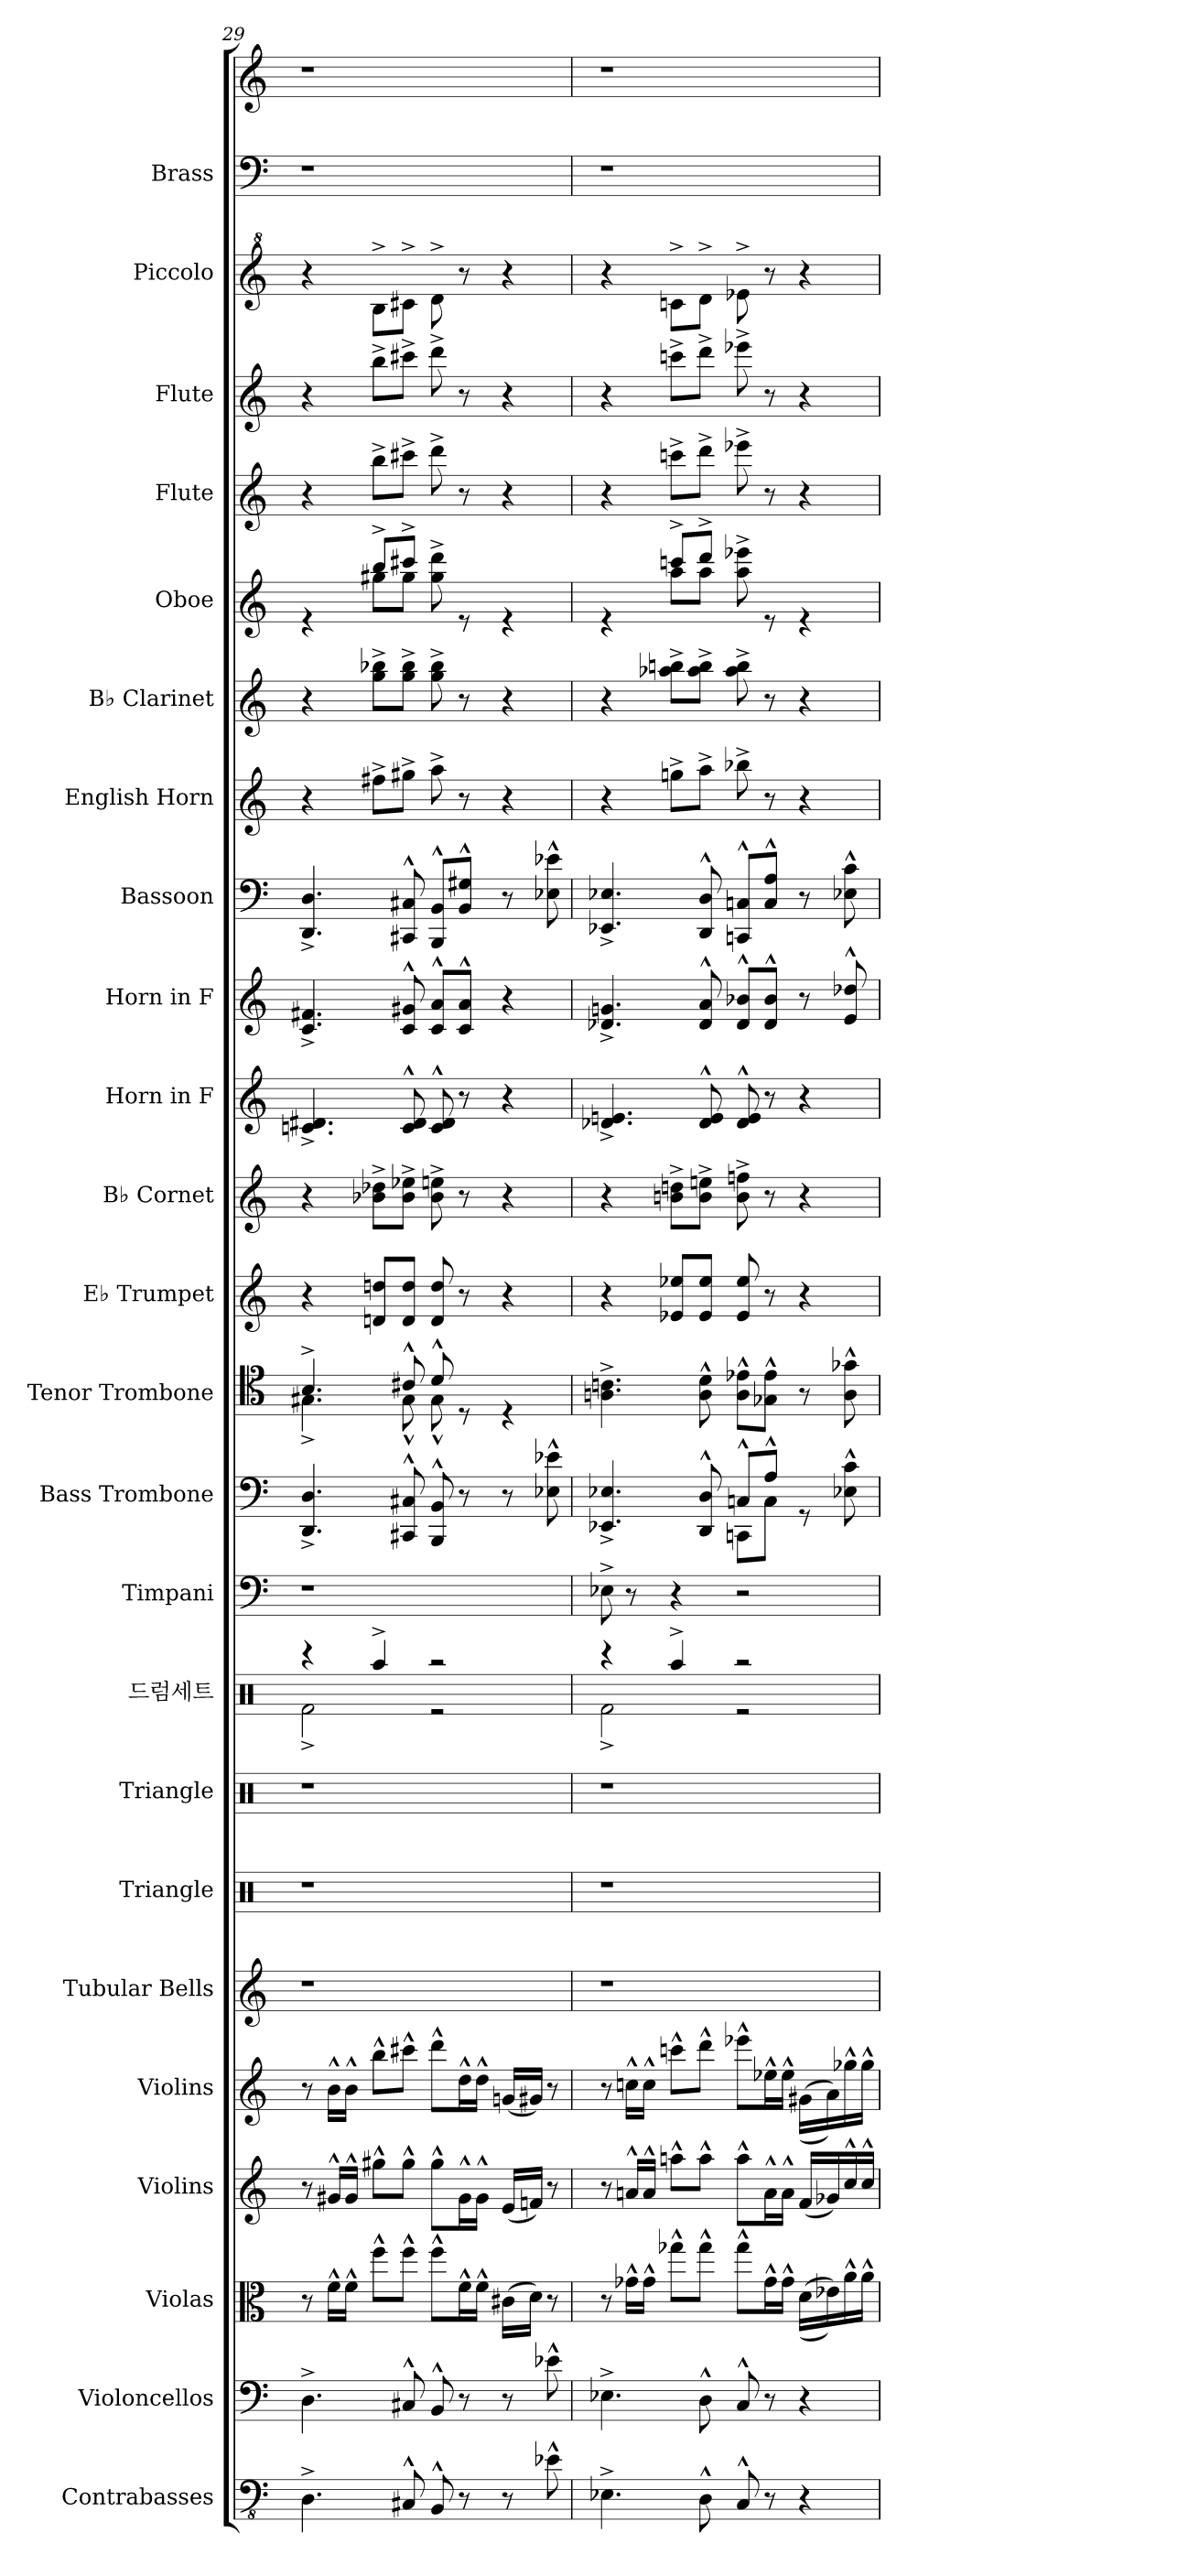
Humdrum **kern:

**kern	**kern	**kern	**kern	**kern	**kern	**kern	**kern	**kern	**kern	**kern	**kern	**kern	**kern	**kern	**kern	**kern	**kern	**kern	**kern	**kern	**kern	**kern	**kern	**kern
*part24	*part23	*part22	*part21	*part20	*part19	*part18	*part17	*part16	*part15	*part14	*part13	*part12	*part11	*part10	*part9	*part8	*part7	*part6	*part5	*part4	*part3	*part2	*part1	*part1
*staff25	*staff24	*staff23	*staff22	*staff21	*staff20	*staff19	*staff18	*staff17	*staff16	*staff15	*staff14	*staff13	*staff12	*staff11	*staff10	*staff9	*staff8	*staff7	*staff6	*staff5	*staff4	*staff3	*staff2	*staff1
*I"Contrabasses	*I"Violoncellos	*I"Violas	*I"Violins	*I"Violins	*I"Tubular Bells	*I"Triangle	*I"Triangle	*I"드럼세트	*I"Timpani	*I"Bass Trombone	*I"Tenor Trombone	*I"E♭ Trumpet	*I"B♭ Cornet	*I"Horn in F	*I"Horn in F	*I"Bassoon	*I"English Horn	*I"B♭ Clarinet	*I"Oboe	*I"Flute	*I"Flute	*I"Piccolo	*I"Brass	*
*I'Cbs.	*I'Vcs.	*I'Vlas.	*I'Vlns.	*I'Vlns.	*I'Tu. Be.	*I'Trgl.	*I'Trgl.	*	*I'Timp.	*I'B. Tbn.	*I'T. Tbn.	*I'E♭ Tpt.	*I'B♭ Cnt.	*	*	*I'Bsn.	*I'E. Hn.	*I'B♭ Cl.	*I'Ob.	*I'Fl.	*I'Fl.	*I'Picc.	*I'Br.	*
!!LO:PB:g=z
*clefFv4	*clefF4	*clefC3	*clefG2	*clefG2	*clefG2	*clefX	*clefX	*clefX	*clefF4	*clefF4	*clefC4	*clefG2	*clefG2	*clefG2	*clefG2	*clefF4	*clefG2	*clefG2	*clefG2	*clefG2	*clefG2	*clefG^2	*clefF4	*clefG2
*	*	*	*	*	*	*	*	*	*	*	*	*ITrd-2c-3	*ITrd1c2	*ITrd4c7	*ITrd4c7	*	*ITrd4c7	*ITrd1c2	*	*	*	*ITrd-7c-12	*	*
*k[]	*k[]	*k[]	*k[]	*k[]	*k[]	*k[]	*k[]	*k[]	*k[]	*k[]	*k[]	*k[b-e-a-]	*k[b-e-]	*k[b-]	*k[b-]	*k[]	*k[b-]	*k[b-e-]	*k[]	*k[]	*k[]	*k[]	*k[]	*k[]
=29	=29	=29	=29	=29	=29	=29	=29	=29	=29	=29	=29	=29	=29	=29	=29	=29	=29	=29	=29	=29	=29	=29	=29	=29
*	*	*	*	*	*	*	*	*^	*	*	*^	*	*	*	*	*	*	*	*^	*	*	*	*	*
4.DD^\	4.D^\	8r	8r	8r	1r	1r	1r	4r	2Rf^\	1r	4.DD/^ 4.D/^	4.B^/	4.G#X^\	4r	4r	4.Fn/^ 4.G#X/^	4.F/^ 4.Bn/^	4.DD/^ 4.D/^	4r	4r	4re	4ryy	4r	4r	4r	1r	1r
.	.	16f^^\LL	16g#X^^/LL	16b^^\LL	.	.	.	.	.	.	.	.	.	.	.	.	.	.	.	.	.	.	.	.	.	.	.
.	.	16f^^\JJ	16g#^^/JJ	16b^^\JJ	.	.	.	.	.	.	.	.	.	.	.	.	.	.	.	.	.	.	.	.	.	.	.
.	.	8ff^^\L	8gg#X^^\L	8bb^^\L	.	.	.	4Raa^/	.	.	.	.	.	8fn/ 8ffn/L	8a-X\^ 8cc-X\^L	.	.	.	8bn^\L	8ff\^ 8aa-X\^L	8bb^/L	8gg#X\L	8bb^\L	8bb^\L	8bb^\L	.	.
8CC#X^^/	8C#X^^/	8ff^^\J	8gg#^^\J	8ccc#X^^\J	.	.	.	.	.	.	8CC#X/^^ 8C#X/^^	8c#X^^/	8G#^^\	8f/ 8ff/J	8a-\^ 8dd-X\^J	8F/^^ 8G#/^^	8F/^^ 8c#X/^^	8CC#X/^^ 8C#X/^^	8cc#X^\J	8ff\^ 8aa-\^J	8ccc#X^/J	8gg#\J	8ccc#X^\J	8ccc#X^\J	8ccc#X^\J	.	.
8BBB^^/	8BB^^/	8ff^^\L	8gg#^^\L	8ddd^^\L	.	.	.	2r	2r	.	8BBB/^^ 8BB/^^	8d^^/	8G#^^\	8f/ 8ff/	8a-\^ 8ddn\^	8F/^^ 8G#/^^	8F/^^ 8d/^^L	8BBB/^^ 8BB/^^L	8dd^\	8ff\^ 8aa-\^	8gg#\^ 8ddd\^	2ryy	8ddd^\	8ddd^\	8ddd^\	.	.
8r	8r	16f^^\L	16g#^^\L	16dd^^\L	.	.	.	.	.	.	8r	8rD	4.ryy	8r	8r	8r	8F/^^ 8d/^^J	8BB/^^ 8G#X/^^J	8r	8r	8re	.	8r	8r	8r	.	.
.	.	16f^^\JJ	16g#^^\JJ	16dd^^\JJ	.	.	.	.	.	.	.	.	.	.	.	.	.	.	.	.	.	.	.	.	.	.	.
8r	8r	(16c#X\LL	(16e/LL	(16gn/LL	.	.	.	.	.	.	8r	4rD	.	4r	4r	4r	4r	8r	4r	4r	4re	.	4r	4r	4r	.	.
.	.	16d\JJ)	16fn/JJ)	16g#X/JJ)	.	.	.	.	.	.	.	.	.	.	.	.	.	.	.	.	.	.	.	.	.	.	.
8E-X^^\	8e-X^^\	8r	8r	8r	.	.	.	.	.	.	8E-X\^^ 8e-X\^^	.	.	.	.	.	.	8E-X\^^ 8e-X\^^	.	.	.	.	.	.	.	.	.
*	*	*	*	*	*	*	*	*	*	*	*	*v	*v	*	*	*	*	*	*	*	*	*	*	*	*	*	*
=30	=30	=30	=30	=30	=30	=30	=30	=30	=30	=30	=30	=30	=30	=30	=30	=30	=30	=30	=30	=30	=30	=30	=30	=30	=30	=30
*	*	*	*	*	*	*	*	*	*	*	*^	*	*	*	*	*	*	*	*	*	*	*	*	*	*	*
4.EE-X^\	4.E-X^\	8r	8r	8r	1r	1r	1r	4r	2Rf^\	8E-X^\	4.EE-X/^ 4.E-X/^	2ryy	4.An\^ 4.cn\^	4r	4r	4.G-X/^ 4.An/^	4.G-X/^ 4.cn/^	4.EE-X/^ 4.E-X/^	4r	4r	4re	4ryy	4r	4r	4r	1r	1r
.	.	16g-X^^\LL	16an^^/LL	16ccn^^\LL	.	.	.	.	.	8r	.	.	.	.	.	.	.	.	.	.	.	.	.	.	.	.	.
.	.	16g-^^\JJ	16a^^/JJ	16cc^^\JJ	.	.	.	.	.	.	.	.	.	.	.	.	.	.	.	.	.	.	.	.	.	.	.
.	.	8gg-X^^\L	8aan^^\L	8cccn^^\L	.	.	.	4Raa^/	.	4r	.	.	.	8g-X/ 8gg-X/L	8an\^ 8ccn\^L	.	.	.	8ccn^\L	8gg-X\^ 8aan\^L	8cccn^/L	8aa\L	8cccn^\L	8cccn^\L	8cccn^\L	.	.
8DD^^\	8D^^\	8gg-^^\J	8aa^^\J	8ddd^^\J	.	.	.	.	.	.	8DD/^^ 8D/^^	.	8A\^^ 8d\^^	8g-/ 8gg-/J	8a\^ 8ddn\^J	8G-/^^ 8A/^^	8G-/^^ 8d/^^	8DD/^^ 8D/^^	8dd^\J	8gg-\^ 8aa\^J	8ddd^/J	8aa\J	8ddd^\J	8ddd^\J	8ddd^\J	.	.
8CC^^/	8C^^/	8gg-^^\L	8aa^^\L	8eee-X^^\L	.	.	.	2r	2r	2r	8Cn^^/L	8CCn\L	8A\^^ 8e-X\^^L	8g-/ 8gg-/	8a\^ 8ee-X\^	8G-/^^ 8A/^^	8G-/^^ 8e-X/^^L	8CCn/^^ 8Cn/^^L	8ee-X^\	8gg-\^ 8aa\^	8aa\^ 8eee-X\^	2ryy	8eee-X^\	8eee-X^\	8eee-X^\	.	.
8r	8r	16g-^^\L	16a^^\L	16ee-X^^\L	.	.	.	.	.	.	8A^^/J	8C\J	8G-X\^^ 8e-\^^J	8r	8r	8r	8G-/^^ 8e-/^^J	8C/^^ 8A/^^J	8r	8r	8re	.	8r	8r	8r	.	.
.	.	16g-^^\JJ	16a^^\JJ	16ee-^^\JJ	.	.	.	.	.	.	.	.	.	.	.	.	.	.	.	.	.	.	.	.	.	.	.
4r	4r	((16d\LL	(16f/LL	((16g#X\LL	.	.	.	.	.	.	8rGG	4ryy	8r	4r	4r	4r	8r	8r	4r	4r	4re	.	4r	4r	4r	.	.
.	.	16e-X\))	16g-X/)	16a\))	.	.	.	.	.	.	.	.	.	.	.	.	.	.	.	.	.	.	.	.	.	.	.
.	.	16a^^\	16cc^^/	16gg-X^^\	.	.	.	.	.	.	8E-X\^^ 8c\^^	.	8A\^^ 8g-X\^^	.	.	.	8A/^^ 8g-X/^^	8E-X\^^ 8c\^^	.	.	.	.	.	.	.	.	.
.	.	16a^^\JJ	16cc^^/JJ	16gg-^^\JJ	.	.	.	.	.	.	.	.	.	.	.	.	.	.	.	.	.	.	.	.	.	.	.
*	*	*	*	*	*	*	*	*v	*v	*	*v	*v	*	*	*	*	*	*	*	*	*v	*v	*	*	*	*	*
=	=	=	=	=	=	=	=	=	=	=	=	=	=	=	=	=	=	=	=	=	=	=	=	=
*-	*-	*-	*-	*-	*-	*-	*-	*-	*-	*-	*-	*-	*-	*-	*-	*-	*-	*-	*-	*-	*-	*-	*-	*-
